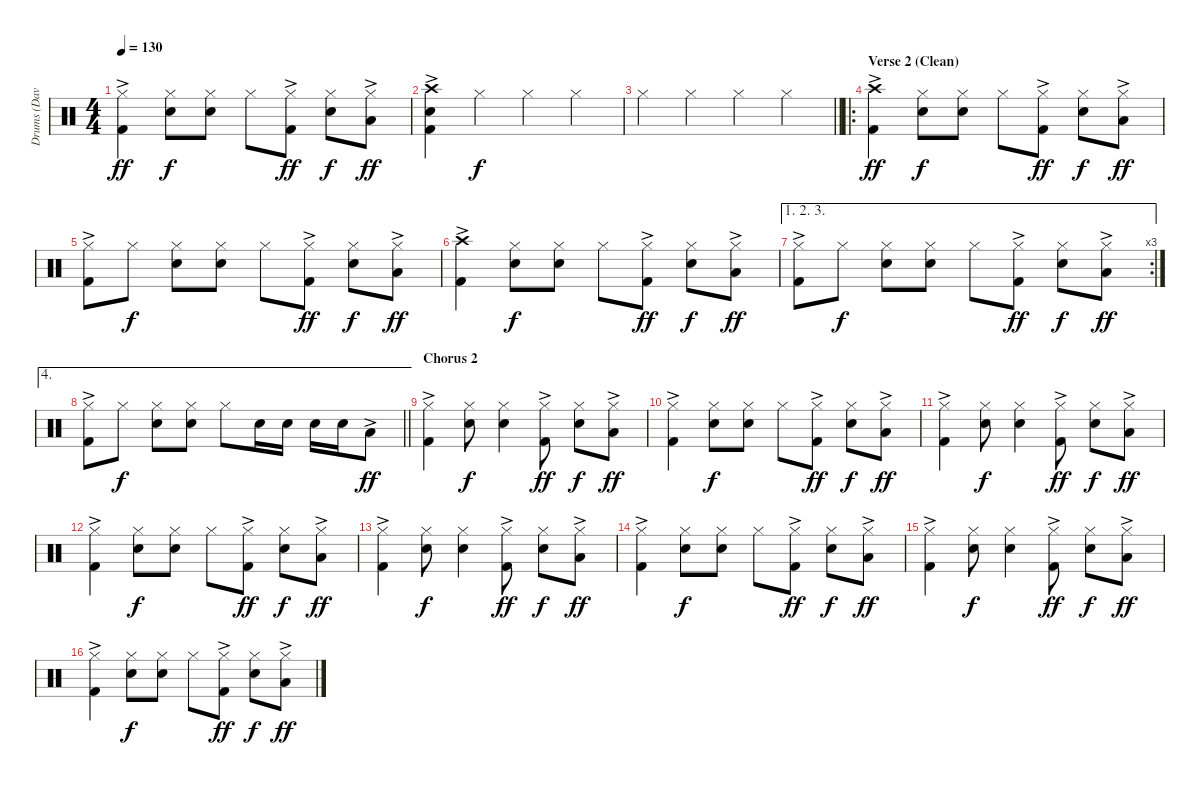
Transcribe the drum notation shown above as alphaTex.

\track ("Drums (Dave)" "Drums (Dav") {instrument percussion}
\staff {score}
\articulation defaults
\ts (4 4)
\tempo 130
\clef neutral
\ks c
("Hi-Hat (closed)"{ac} "Kick (hit) 2"{ac}).4{dy ff} ("Hi-Hat (closed)" "Snare (hit) 2").8{dy f} ("Hi-Hat (closed)" "Snare (hit) 2").8 "Hi-Hat (closed)".8 ("Hi-Hat (closed)" "Kick (hit) 2"{ac}).8{dy ff} ("Hi-Hat (closed)" "Snare (hit) 2").8{dy f} ("Hi-Hat (closed)" "Low Floor Tom (hit)"{ac}).8{dy ff} |
("Crash high (hit)"{ac} "Snare (hit) 2"{ac} "Kick (hit) 2"{ac}).4 "Hi-Hat (closed)".4{dy f} "Hi-Hat (closed)".4 "Hi-Hat (closed)".4 |
\barLineRight lightlight "Hi-Hat (closed)".4 "Hi-Hat (closed)".4 "Hi-Hat (closed)".4 "Hi-Hat (closed)".4
|
\ro
\section ("" "Verse 2 (Clean)")
("Crash high (hit)"{ac} "Kick (hit) 2"{ac}).4{dy ff} ("Hi-Hat (closed)" "Snare (hit) 2").8{dy f} ("Hi-Hat (closed)" "Snare (hit) 2").8 "Hi-Hat (closed)".8 ("Hi-Hat (closed)" "Kick (hit) 2"{ac}).8{dy ff} ("Hi-Hat (closed)" "Snare (hit) 2").8{dy f} ("Hi-Hat (closed)" "Low Floor Tom (hit)"{ac}).8{dy ff} |
("Hi-Hat (closed)" "Kick (hit) 2"{ac}).8 "Hi-Hat (closed)".8{dy f} ("Hi-Hat (closed)" "Snare (hit) 2").8 ("Hi-Hat (closed)" "Snare (hit) 2").8 "Hi-Hat (closed)".8 ("Hi-Hat (closed)" "Kick (hit) 2"{ac}).8{dy ff} ("Hi-Hat (closed)" "Snare (hit) 2").8{dy f} ("Hi-Hat (closed)" "Low Floor Tom (hit)"{ac}).8{dy ff} |
("Crash high (hit)"{ac} "Kick (hit) 2"{ac}).4 ("Hi-Hat (closed)" "Snare (hit) 2").8{dy f} ("Hi-Hat (closed)" "Snare (hit) 2").8 "Hi-Hat (closed)".8 ("Hi-Hat (closed)" "Kick (hit) 2"{ac}).8{dy ff} ("Hi-Hat (closed)" "Snare (hit) 2").8{dy f} ("Hi-Hat (closed)" "Low Floor Tom (hit)"{ac}).8{dy ff} |
\ae (1 2 3)
\rc 3
("Hi-Hat (closed)" "Kick (hit) 2"{ac}).8 "Hi-Hat (closed)".8{dy f} ("Hi-Hat (closed)" "Snare (hit) 2").8 ("Hi-Hat (closed)" "Snare (hit) 2").8 "Hi-Hat (closed)".8 ("Hi-Hat (closed)" "Kick (hit) 2"{ac}).8{dy ff} ("Hi-Hat (closed)" "Snare (hit) 2").8{dy f} ("Hi-Hat (closed)" "Low Floor Tom (hit)"{ac}).8{dy ff} |
\ae 4
\barLineRight lightlight
("Hi-Hat (closed)" "Kick (hit) 2"{ac}).8 "Hi-Hat (closed)".8{dy f} ("Hi-Hat (closed)" "Snare (hit) 2").8 ("Hi-Hat (closed)" "Snare (hit) 2").8 "Hi-Hat (closed)".8 "Snare (hit) 2".16 "Snare (hit) 2".16 "Snare (hit) 2".16 "Snare (hit) 2".16 "Low Floor Tom (hit)"{ac}.8{dy ff} |
\section ("" "Chorus 2")
("Hi-Hat (closed)" "Kick (hit) 2"{ac}).4 ("Hi-Hat (closed)" "Snare (hit) 2").8{dy f} ("Hi-Hat (closed)" "Snare (hit) 2").4 ("Hi-Hat (closed)" "Kick (hit) 2"{ac}).8{dy ff} ("Hi-Hat (closed)" "Snare (hit) 2").8{dy f} ("Hi-Hat (closed)" "Low Floor Tom (hit)"{ac}).8{dy ff} |
("Hi-Hat (closed)"{ac} "Kick (hit) 2"{ac}).4 ("Hi-Hat (closed)" "Snare (hit) 2").8{dy f} ("Hi-Hat (closed)" "Snare (hit) 2").8 "Hi-Hat (closed)".8 ("Hi-Hat (closed)" "Kick (hit) 2"{ac}).8{dy ff} ("Hi-Hat (closed)" "Snare (hit) 2").8{dy f} ("Hi-Hat (closed)" "Low Floor Tom (hit)"{ac}).8{dy ff} |
("Hi-Hat (closed)" "Kick (hit) 2"{ac}).4 ("Hi-Hat (closed)" "Snare (hit) 2").8{dy f} ("Hi-Hat (closed)" "Snare (hit) 2").4 ("Hi-Hat (closed)" "Kick (hit) 2"{ac}).8{dy ff} ("Hi-Hat (closed)" "Snare (hit) 2").8{dy f} ("Hi-Hat (closed)" "Low Floor Tom (hit)"{ac}).8{dy ff} |
("Hi-Hat (closed)"{ac} "Kick (hit) 2"{ac}).4 ("Hi-Hat (closed)" "Snare (hit) 2").8{dy f} ("Hi-Hat (closed)" "Snare (hit) 2").8 "Hi-Hat (closed)".8 ("Hi-Hat (closed)" "Kick (hit) 2"{ac}).8{dy ff} ("Hi-Hat (closed)" "Snare (hit) 2").8{dy f} ("Hi-Hat (closed)" "Low Floor Tom (hit)"{ac}).8{dy ff} |
("Hi-Hat (closed)" "Kick (hit) 2"{ac}).4 ("Hi-Hat (closed)" "Snare (hit) 2").8{dy f} ("Hi-Hat (closed)" "Snare (hit) 2").4 ("Hi-Hat (closed)" "Kick (hit) 2"{ac}).8{dy ff} ("Hi-Hat (closed)" "Snare (hit) 2").8{dy f} ("Hi-Hat (closed)" "Low Floor Tom (hit)"{ac}).8{dy ff} |
("Hi-Hat (closed)"{ac} "Kick (hit) 2"{ac}).4 ("Hi-Hat (closed)" "Snare (hit) 2").8{dy f} ("Hi-Hat (closed)" "Snare (hit) 2").8 "Hi-Hat (closed)".8 ("Hi-Hat (closed)" "Kick (hit) 2"{ac}).8{dy ff} ("Hi-Hat (closed)" "Snare (hit) 2").8{dy f} ("Hi-Hat (closed)" "Low Floor Tom (hit)"{ac}).8{dy ff} |
("Hi-Hat (closed)" "Kick (hit) 2"{ac}).4 ("Hi-Hat (closed)" "Snare (hit) 2").8{dy f} ("Hi-Hat (closed)" "Snare (hit) 2").4 ("Hi-Hat (closed)" "Kick (hit) 2"{ac}).8{dy ff} ("Hi-Hat (closed)" "Snare (hit) 2").8{dy f} ("Hi-Hat (closed)" "Low Floor Tom (hit)"{ac}).8{dy ff} |
("Hi-Hat (closed)"{ac} "Kick (hit) 2"{ac}).4 ("Hi-Hat (closed)" "Snare (hit) 2").8{dy f} ("Hi-Hat (closed)" "Snare (hit) 2").8 "Hi-Hat (closed)".8 ("Hi-Hat (closed)" "Kick (hit) 2"{ac}).8{dy ff} ("Hi-Hat (closed)" "Snare (hit) 2").8{dy f} ("Hi-Hat (closed)" "Low Floor Tom (hit)"{ac}).8{dy ff}
